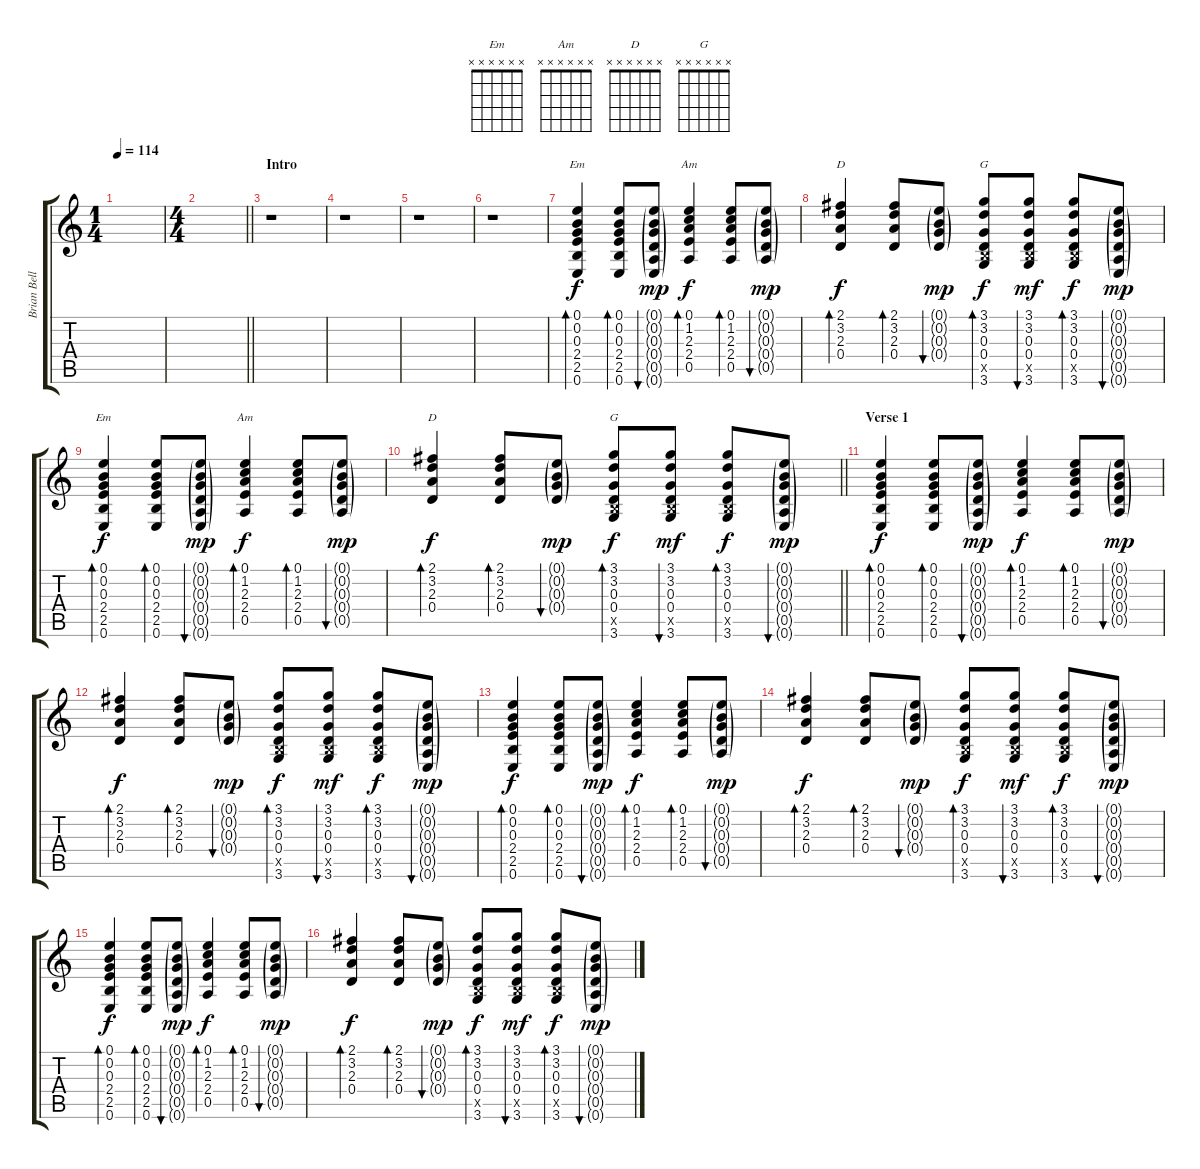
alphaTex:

\track ("Brian Bell - Guitar 2" "Brian Bell") {instrument electricguitarclean}
\staff {score tabs}
\tuning (E4 B3 G3 D3 A2 E2) {hide}
\chord ("Em" 0 0 0 2 2 0)
\chord ("Am" 0 1 2 2 0 x)
\chord ("D" 2 3 2 0 x x)
\chord ("G" 3 3 0 0 x 3)
\chord ("Em" x x x x x x)
\chord ("Am" x x x x x x)
\chord ("D" x x x x x x)
\chord ("G" x x x x x x)
\ts (1 4)
\tempo 114
\clef g2
\ks c
|
\ts (4 4)
\barLineRight lightlight
|
\section ("" "Intro")
r.1 |
r.1 |
r.1 |
r.1 |
(0.1 0.2 0.3 2.4 2.5 0.6).4{bd 30 ch "Em"} (0.1 0.2 0.3 2.4 2.5 0.6).8{bd 30} (0.1{g} 0.2{g} 0.3{g} 0.4{g} 0.5{g} 0.6{g}).8{bu 30 dy mp} (0.1 1.2 2.3 2.4 0.5).4{bd 30 ch "Am" dy f} (0.1 1.2 2.3 2.4 0.5).8{bd 30} (0.1{g} 0.2{g} 0.3{g} 0.4{g} 0.5{g}).8{bu 30 dy mp} |
(2.1 3.2 2.3 0.4).4{bd 30 ch "D" dy f} (2.1 3.2 2.3 0.4).8{bd 30} (0.1{g} 0.2{g} 0.3{g} 0.4{g}).8{bu 30 dy mp} (3.1 3.2 0.3 0.4 2.5{x} 3.6).8{bd 30 ch "G" dy f} (3.1 3.2 0.3 0.4 2.5{x} 3.6).8{bu 30 dy mf} (3.1 3.2 0.3 0.4 2.5{x} 3.6).8{bd 30 dy f} (0.1{g} 0.2{g} 0.3{g} 0.4{g} 0.5{g} 0.6{g}).8{bu 30 dy mp} |
(0.1 0.2 0.3 2.4 2.5 0.6).4{bd 30 ch "Em" dy f} (0.1 0.2 0.3 2.4 2.5 0.6).8{bd 30} (0.1{g} 0.2{g} 0.3{g} 0.4{g} 0.5{g} 0.6{g}).8{bu 30 dy mp} (0.1 1.2 2.3 2.4 0.5).4{bd 30 ch "Am" dy f} (0.1 1.2 2.3 2.4 0.5).8{bd 30} (0.1{g} 0.2{g} 0.3{g} 0.4{g} 0.5{g}).8{bu 30 dy mp} |
\barLineRight lightlight
(2.1 3.2 2.3 0.4).4{bd 30 ch "D" dy f} (2.1 3.2 2.3 0.4).8{bd 30} (0.1{g} 0.2{g} 0.3{g} 0.4{g}).8{bu 30 dy mp} (3.1 3.2 0.3 0.4 2.5{x} 3.6).8{bd 30 ch "G" dy f} (3.1 3.2 0.3 0.4 2.5{x} 3.6).8{bu 30 dy mf} (3.1 3.2 0.3 0.4 2.5{x} 3.6).8{bd 30 dy f} (0.1{g} 0.2{g} 0.3{g} 0.4{g} 0.5{g} 0.6{g}).8{bu 30 dy mp} |
\section ("" "Verse 1")
(0.1 0.2 0.3 2.4 2.5 0.6).4{bd 30 dy f} (0.1 0.2 0.3 2.4 2.5 0.6).8{bd 30} (0.1{g} 0.2{g} 0.3{g} 0.4{g} 0.5{g} 0.6{g}).8{bu 30 dy mp} (0.1 1.2 2.3 2.4 0.5).4{bd 30 dy f} (0.1 1.2 2.3 2.4 0.5).8{bd 30} (0.1{g} 0.2{g} 0.3{g} 0.4{g} 0.5{g}).8{bu 30 dy mp} |
(2.1 3.2 2.3 0.4).4{bd 30 dy f} (2.1 3.2 2.3 0.4).8{bd 30} (0.1{g} 0.2{g} 0.3{g} 0.4{g}).8{bu 30 dy mp} (3.1 3.2 0.3 0.4 2.5{x} 3.6).8{bd 30 dy f} (3.1 3.2 0.3 0.4 2.5{x} 3.6).8{bu 30 dy mf} (3.1 3.2 0.3 0.4 2.5{x} 3.6).8{bd 30 dy f} (0.1{g} 0.2{g} 0.3{g} 0.4{g} 0.5{g} 0.6{g}).8{bu 30 dy mp} |
(0.1 0.2 0.3 2.4 2.5 0.6).4{bd 30 dy f} (0.1 0.2 0.3 2.4 2.5 0.6).8{bd 30} (0.1{g} 0.2{g} 0.3{g} 0.4{g} 0.5{g} 0.6{g}).8{bu 30 dy mp} (0.1 1.2 2.3 2.4 0.5).4{bd 30 dy f} (0.1 1.2 2.3 2.4 0.5).8{bd 30} (0.1{g} 0.2{g} 0.3{g} 0.4{g} 0.5{g}).8{bu 30 dy mp} |
(2.1 3.2 2.3 0.4).4{bd 30 dy f} (2.1 3.2 2.3 0.4).8{bd 30} (0.1{g} 0.2{g} 0.3{g} 0.4{g}).8{bu 30 dy mp} (3.1 3.2 0.3 0.4 2.5{x} 3.6).8{bd 30 dy f} (3.1 3.2 0.3 0.4 2.5{x} 3.6).8{bu 30 dy mf} (3.1 3.2 0.3 0.4 2.5{x} 3.6).8{bd 30 dy f} (0.1{g} 0.2{g} 0.3{g} 0.4{g} 0.5{g} 0.6{g}).8{bu 30 dy mp} |
(0.1 0.2 0.3 2.4 2.5 0.6).4{bd 30 dy f} (0.1 0.2 0.3 2.4 2.5 0.6).8{bd 30} (0.1{g} 0.2{g} 0.3{g} 0.4{g} 0.5{g} 0.6{g}).8{bu 30 dy mp} (0.1 1.2 2.3 2.4 0.5).4{bd 30 dy f} (0.1 1.2 2.3 2.4 0.5).8{bd 30} (0.1{g} 0.2{g} 0.3{g} 0.4{g} 0.5{g}).8{bu 30 dy mp} |
(2.1 3.2 2.3 0.4).4{bd 30 dy f} (2.1 3.2 2.3 0.4).8{bd 30} (0.1{g} 0.2{g} 0.3{g} 0.4{g}).8{bu 30 dy mp} (3.1 3.2 0.3 0.4 2.5{x} 3.6).8{bd 30 dy f} (3.1 3.2 0.3 0.4 2.5{x} 3.6).8{bu 30 dy mf} (3.1 3.2 0.3 0.4 2.5{x} 3.6).8{bd 30 dy f} (0.1{g} 0.2{g} 0.3{g} 0.4{g} 0.5{g} 0.6{g}).8{bu 30 dy mp}
